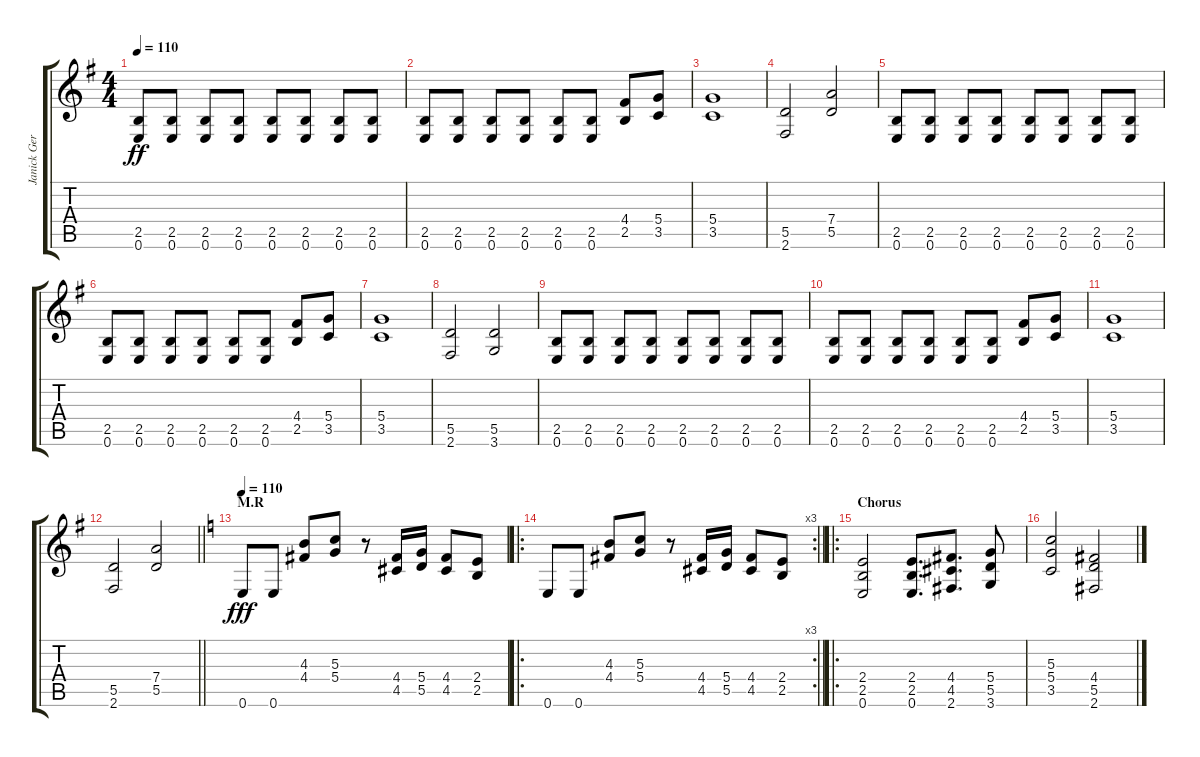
\track ("Janick Gers (Dis)" "Janick Ger") {instrument distortionguitar}
\staff {score tabs}
\tuning (E4 B3 G3 D3 A2 E2) {hide}
\ts (4 4)
\tempo 110
\clef g2
\ks g
(2.5 0.6).8{dy ff} (2.5 0.6).8 (2.5 0.6).8 (2.5 0.6).8 (2.5 0.6).8 (2.5 0.6).8 (2.5 0.6).8 (2.5 0.6).8 |
(2.5 0.6).8 (2.5 0.6).8 (2.5 0.6).8 (2.5 0.6).8 (2.5 0.6).8 (2.5 0.6).8 (4.4 2.5).8 (5.4 3.5).8 |
(5.4 3.5).1 |
(5.5 2.6).2 (7.4 5.5).2 |
(2.5 0.6).8 (2.5 0.6).8 (2.5 0.6).8 (2.5 0.6).8 (2.5 0.6).8 (2.5 0.6).8 (2.5 0.6).8 (2.5 0.6).8 |
(2.5 0.6).8 (2.5 0.6).8 (2.5 0.6).8 (2.5 0.6).8 (2.5 0.6).8 (2.5 0.6).8 (4.4 2.5).8 (5.4 3.5).8 |
(5.4 3.5).1 |
(5.5 2.6).2 (5.5 3.6).2 |
(2.5 0.6).8 (2.5 0.6).8 (2.5 0.6).8 (2.5 0.6).8 (2.5 0.6).8 (2.5 0.6).8 (2.5 0.6).8 (2.5 0.6).8 |
(2.5 0.6).8 (2.5 0.6).8 (2.5 0.6).8 (2.5 0.6).8 (2.5 0.6).8 (2.5 0.6).8 (4.4 2.5).8 (5.4 3.5).8 |
(5.4 3.5).1 |
\barLineRight lightlight
(5.5 2.6).2 (7.4 5.5).2 |
\section ("" "M.R")
\tempo 110
\ks c
0.6.8{dy fff} 0.6.8 (4.3 4.4).8 (5.3 5.4).8 r.8 (4.4 4.5).16 (5.4 5.5).16 (4.4 4.5).8 (2.4 2.5).8 |
\ro
\rc 3
\barLineRight lightlight
0.6.8 0.6.8 (4.3 4.4).8 (5.3 5.4).8 r.8 (4.4 4.5).16 (5.4 5.5).16 (4.4 4.5).8 (2.4 2.5).8 |
\ro
\section ("" "Chorus")
(2.4 2.5 0.6).2 (2.4 2.5 0.6).8{d} (4.4 4.5 2.6).8{d} (5.4 5.5 3.6).8 |
(5.3 5.4 3.5).2 (4.4 5.5 2.6).2
